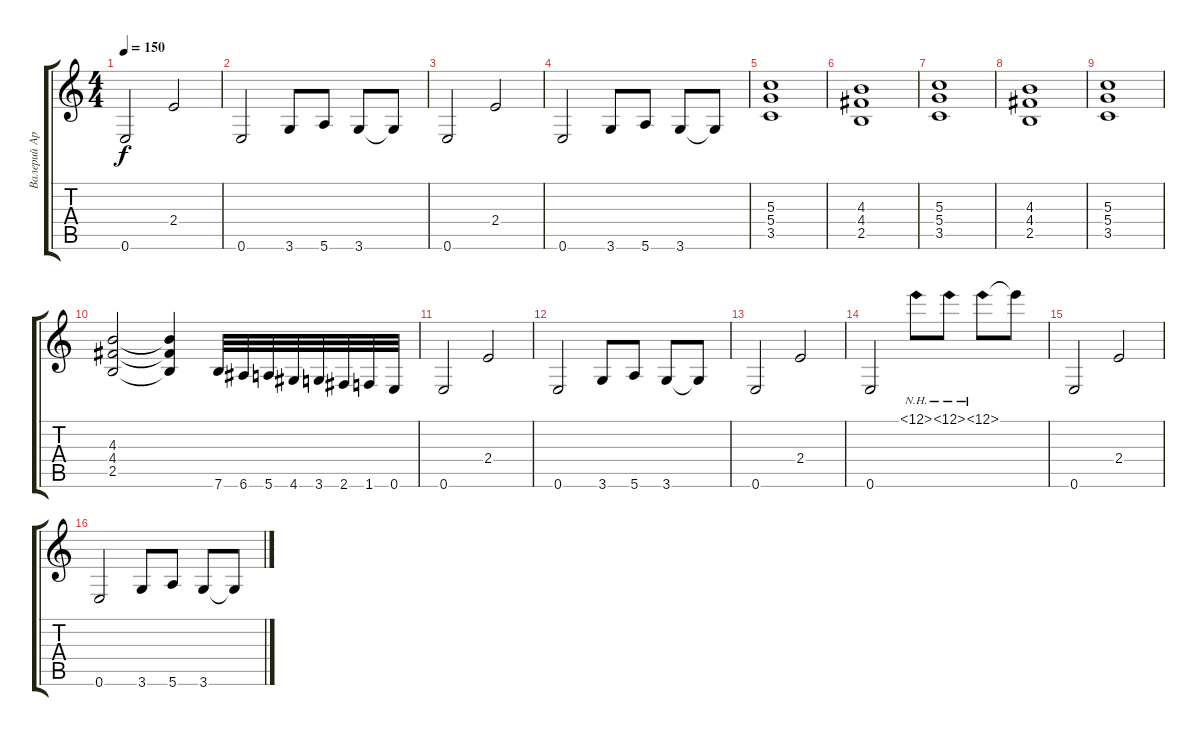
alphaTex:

\track ("Валерий Аркадин" "Валерий Ар") {instrument distortionguitar}
\staff {score tabs}
\tuning (E4 B3 G3 D3 A2 E2) {hide}
\ts (4 4)
\tempo 150
\clef g2
\ks c
0.6.2{dy f} 2.4.2 |
0.6.2 3.6.8 5.6.8 3.6.8 3.6{t}.8 |
0.6.2 2.4.2 |
0.6.2 3.6.8 5.6.8 3.6.8 3.6{t}.8 |
(5.3 5.4 3.5).1 |
(4.3 4.4 2.5).1 |
(5.3 5.4 3.5).1 |
(4.3 4.4 2.5).1 |
(5.3 5.4 3.5).1 |
(4.3 4.4 2.5).2 (4.3{t} 4.4{t} 2.5{t}).4 7.6.32 6.6.32 5.6.32 4.6.32 3.6.32 2.6.32 1.6.32 0.6.32 |
0.6.2{instrument distortionguitar} 2.4.2 |
0.6.2 3.6.8 5.6.8 3.6.8 3.6{t}.8 |
0.6.2 2.4.2 |
0.6.2 12.1{nh}.8 12.1{nh}.8 12.1{nh}.8 12.1{t}.8 |
0.6.2 2.4.2 |
0.6.2 3.6.8 5.6.8 3.6.8 3.6{t}.8
